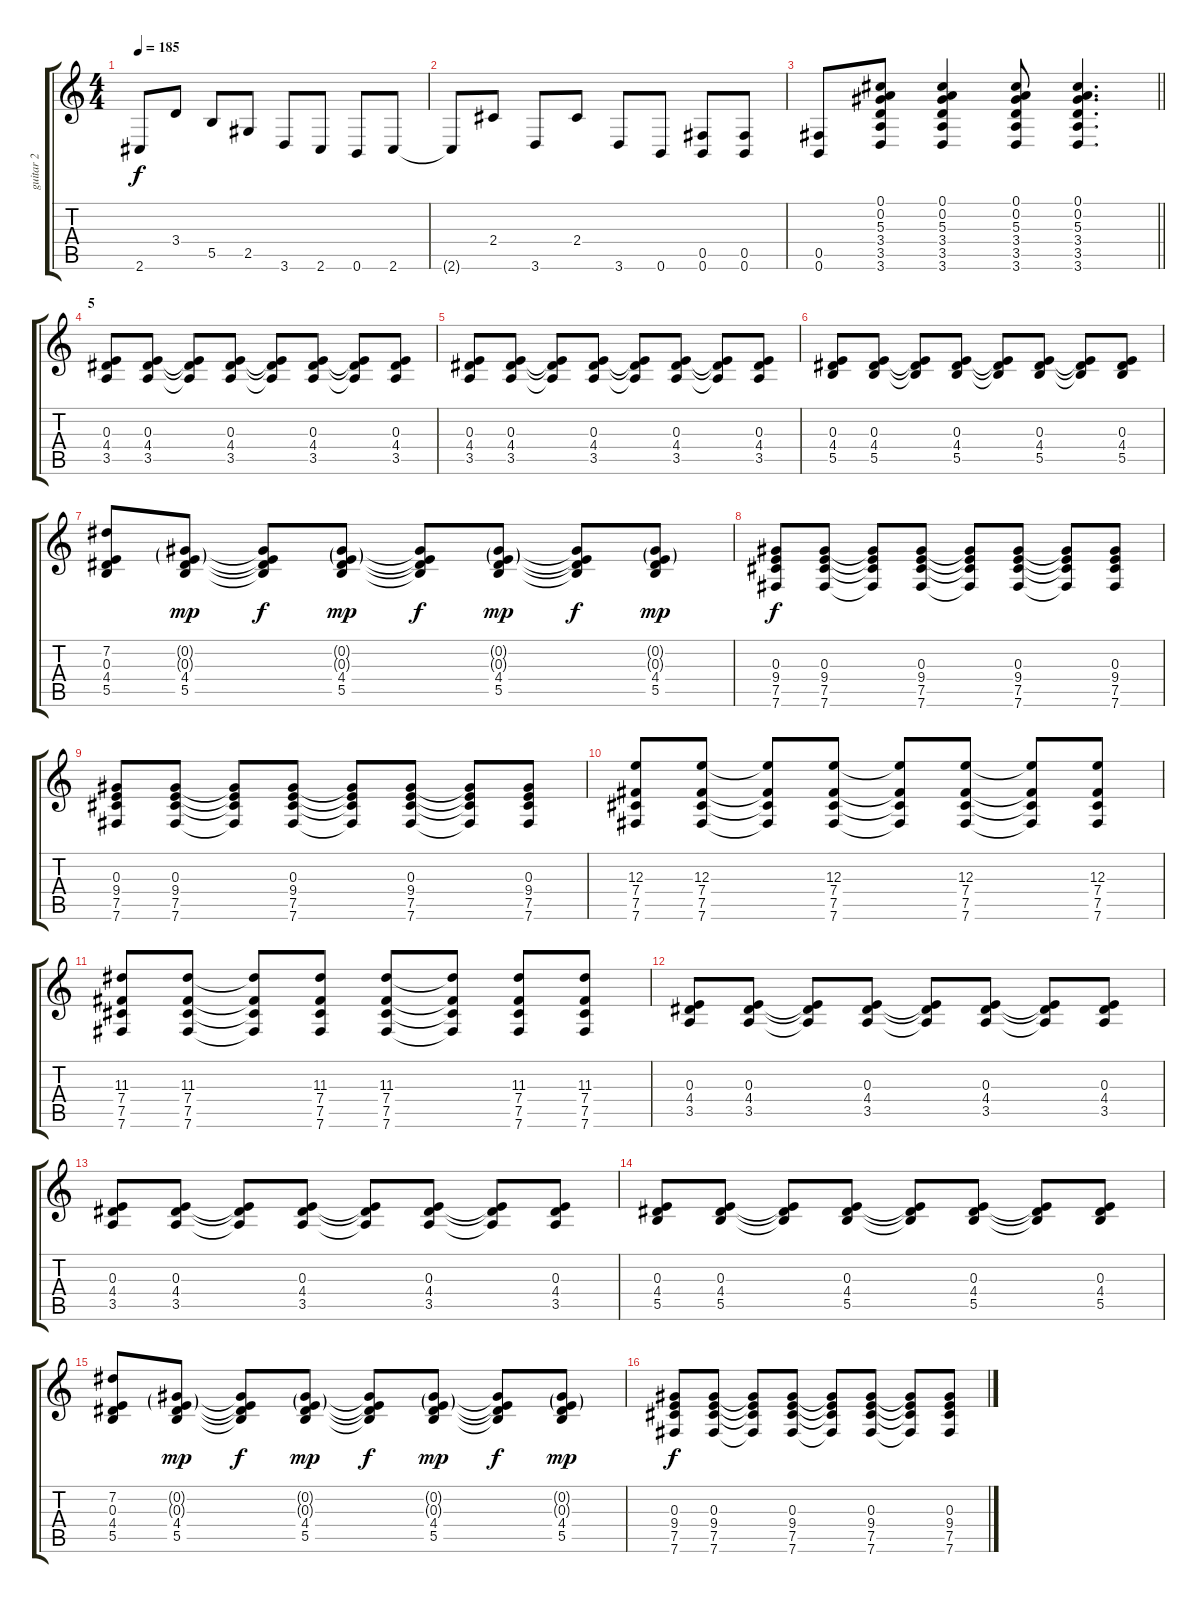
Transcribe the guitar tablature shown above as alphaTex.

\track ("guitar 2" "guitar 2") {instrument distortionguitar}
\staff {score tabs}
\tuning (Db4 Ab3 E3 B2 Gb2 B1) {hide}
\ts (4 4)
\tempo 185
\clef g2
\ks c
2.6{t}.8{dy f} 3.4.8 5.5.8 2.5.8 3.6.8 2.6.8 0.6.8 2.6.8 |
2.6{t}.8 2.4.8 3.6.8 2.4.8 3.6.8 0.6.8 (0.5 0.6).8 (0.5 0.6).8 |
\barLineRight lightlight
(0.5 0.6).8 (0.1 0.2 5.3 3.4 3.5 3.6).8 (0.1 0.2 5.3 3.4 3.5 3.6).4 (0.1 0.2 5.3 3.4 3.5 3.6).8 (0.1 0.2 5.3 3.4 3.5 3.6).4{d} |
\section ("" "5")
(0.3 4.4 3.5).8 (0.3 4.4 3.5).8 (0.3{t} 4.4{t} 3.5{t}).8 (0.3 4.4 3.5).8 (0.3{t} 4.4{t} 3.5{t}).8 (0.3 4.4 3.5).8 (0.3{t} 4.4{t} 3.5{t}).8 (0.3 4.4 3.5).8 |
(0.3 4.4 3.5).8 (0.3 4.4 3.5).8 (0.3{t} 4.4{t} 3.5{t}).8 (0.3 4.4 3.5).8 (0.3{t} 4.4{t} 3.5{t}).8 (0.3 4.4 3.5).8 (0.3{t} 4.4{t} 3.5{t}).8 (0.3 4.4 3.5).8 |
(0.3 4.4 5.5).8 (0.3 4.4 5.5).8 (0.3{t} 4.4{t} 5.5{t}).8 (0.3 4.4 5.5).8 (0.3{t} 4.4{t} 5.5{t}).8 (0.3 4.4 5.5).8 (0.3{t} 4.4{t} 5.5{t}).8 (0.3 4.4 5.5).8 |
(7.2 0.3 4.4 5.5).8 (0.2{g} 0.3{g} 4.4 5.5).8{dy mp} (0.2{t} 0.3{t} 4.4{t} 5.5{t}).8{dy f} (0.2{g} 0.3{g} 4.4 5.5).8{dy mp} (0.2{t} 0.3{t} 4.4{t} 5.5{t}).8{dy f} (0.2{g} 0.3{g} 4.4 5.5).8{dy mp} (0.2{t} 0.3{t} 4.4{t} 5.5{t}).8{dy f} (0.2{g} 0.3{g} 4.4 5.5).8{dy mp} |
(0.3 9.4 7.5 7.6).8{dy f} (0.3 9.4 7.5 7.6).8 (0.3{t} 9.4{t} 7.5{t} 7.6{t}).8 (0.3 9.4 7.5 7.6).8 (0.3{t} 9.4{t} 7.5{t} 7.6{t}).8 (0.3 9.4 7.5 7.6).8 (0.3{t} 9.4{t} 7.5{t} 7.6{t}).8 (0.3 9.4 7.5 7.6).8 |
(0.3 9.4 7.5 7.6).8 (0.3 9.4 7.5 7.6).8 (0.3{t} 9.4{t} 7.5{t} 7.6{t}).8 (0.3 9.4 7.5 7.6).8 (0.3{t} 9.4{t} 7.5{t} 7.6{t}).8 (0.3 9.4 7.5 7.6).8 (0.3{t} 9.4{t} 7.5{t} 7.6{t}).8 (0.3 9.4 7.5 7.6).8 |
(12.3 7.4 7.5 7.6).8 (12.3 7.4 7.5 7.6).8 (12.3{t} 7.4{t} 7.5{t} 7.6{t}).8 (12.3 7.4 7.5 7.6).8 (12.3{t} 7.4{t} 7.5{t} 7.6{t}).8 (12.3 7.4 7.5 7.6).8 (12.3{t} 7.4{t} 7.5{t} 7.6{t}).8 (12.3 7.4 7.5 7.6).8 |
(11.3 7.4 7.5 7.6).8 (11.3 7.4 7.5 7.6).8 (11.3{t} 7.4{t} 7.5{t} 7.6{t}).8 (11.3 7.4 7.5 7.6).8 (11.3 7.4 7.5 7.6).8 (11.3{t} 7.4{t} 7.5{t} 7.6{t}).8 (11.3 7.4 7.5 7.6).8 (11.3 7.4 7.5 7.6).8 |
(0.3 4.4 3.5).8 (0.3 4.4 3.5).8 (0.3{t} 4.4{t} 3.5{t}).8 (0.3 4.4 3.5).8 (0.3{t} 4.4{t} 3.5{t}).8 (0.3 4.4 3.5).8 (0.3{t} 4.4{t} 3.5{t}).8 (0.3 4.4 3.5).8 |
(0.3 4.4 3.5).8 (0.3 4.4 3.5).8 (0.3{t} 4.4{t} 3.5{t}).8 (0.3 4.4 3.5).8 (0.3{t} 4.4{t} 3.5{t}).8 (0.3 4.4 3.5).8 (0.3{t} 4.4{t} 3.5{t}).8 (0.3 4.4 3.5).8 |
(0.3 4.4 5.5).8 (0.3 4.4 5.5).8 (0.3{t} 4.4{t} 5.5{t}).8 (0.3 4.4 5.5).8 (0.3{t} 4.4{t} 5.5{t}).8 (0.3 4.4 5.5).8 (0.3{t} 4.4{t} 5.5{t}).8 (0.3 4.4 5.5).8 |
(7.2 0.3 4.4 5.5).8 (0.2{g} 0.3{g} 4.4 5.5).8{dy mp} (0.2{t} 0.3{t} 4.4{t} 5.5{t}).8{dy f} (0.2{g} 0.3{g} 4.4 5.5).8{dy mp} (0.2{t} 0.3{t} 4.4{t} 5.5{t}).8{dy f} (0.2{g} 0.3{g} 4.4 5.5).8{dy mp} (0.2{t} 0.3{t} 4.4{t} 5.5{t}).8{dy f} (0.2{g} 0.3{g} 4.4 5.5).8{dy mp} |
(0.3 9.4 7.5 7.6).8{dy f} (0.3 9.4 7.5 7.6).8 (0.3{t} 9.4{t} 7.5{t} 7.6{t}).8 (0.3 9.4 7.5 7.6).8 (0.3{t} 9.4{t} 7.5{t} 7.6{t}).8 (0.3 9.4 7.5 7.6).8 (0.3{t} 9.4{t} 7.5{t} 7.6{t}).8 (0.3 9.4 7.5 7.6).8
